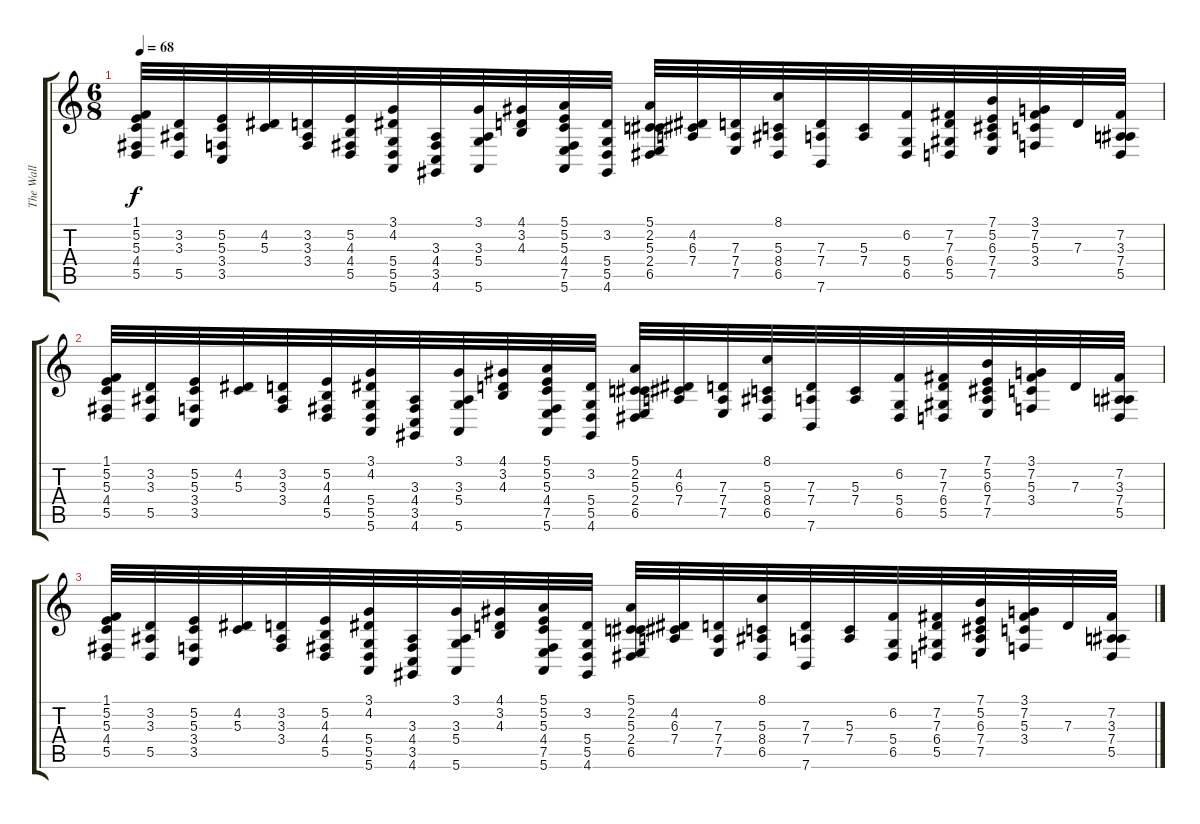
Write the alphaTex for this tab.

\track ("The Wall" "The Wall") {instrument taikodrum}
\staff {score tabs}
\tuning (E4 B3 G3 D3 A2 E2) {hide}
\ts (6 8)
\tempo 68
\clef g2
\ks c
(1.1 5.2 5.3 4.4 5.5).32{dy f volume 0 instrument taikodrum} (3.2 3.3 5.5).32 (5.2 5.3 3.4 3.5).32 (4.2 5.3).32 (3.2 3.3 3.4).32 (5.2 4.3 4.4 5.5).32 (3.1 4.2 5.4 5.5 5.6).32 (3.3 4.4 3.5 4.6).32 (3.1 3.3 5.4 5.6).32 (4.1 3.2 4.3).32 (5.1 5.2 5.3 4.4 7.5 5.6).32 (3.2 5.4 5.5 4.6).32 (5.1 2.2 5.3 2.4 6.5).32 (4.2 6.3 7.4).32 (7.3 7.4 7.5).32 (8.1 5.3 8.4 6.5).32 (7.3 7.4 7.6).32 (5.3 7.4).32 (6.2 5.4 6.5).32 (7.2 7.3 6.4 5.5).32 (7.1 5.2 6.3 7.4 7.5).32 (3.1 7.2 5.3 3.4).32 7.3.32 (7.2 3.3 7.4 5.5).32 |
(1.1 5.2 5.3 4.4 5.5).32 (3.2 3.3 5.5).32 (5.2 5.3 3.4 3.5).32 (4.2 5.3).32 (3.2 3.3 3.4).32 (5.2 4.3 4.4 5.5).32 (3.1 4.2 5.4 5.5 5.6).32 (3.3 4.4 3.5 4.6).32 (3.1 3.3 5.4 5.6).32 (4.1 3.2 4.3).32 (5.1 5.2 5.3 4.4 7.5 5.6).32 (3.2 5.4 5.5 4.6).32 (5.1 2.2 5.3 2.4 6.5).32 (4.2 6.3 7.4).32 (7.3 7.4 7.5).32 (8.1 5.3 8.4 6.5).32 (7.3 7.4 7.6).32 (5.3 7.4).32 (6.2 5.4 6.5).32 (7.2 7.3 6.4 5.5).32 (7.1 5.2 6.3 7.4 7.5).32 (3.1 7.2 5.3 3.4).32 7.3.32 (7.2 3.3 7.4 5.5).32 |
(1.1 5.2 5.3 4.4 5.5).32 (3.2 3.3 5.5).32 (5.2 5.3 3.4 3.5).32 (4.2 5.3).32 (3.2 3.3 3.4).32 (5.2 4.3 4.4 5.5).32 (3.1 4.2 5.4 5.5 5.6).32 (3.3 4.4 3.5 4.6).32 (3.1 3.3 5.4 5.6).32 (4.1 3.2 4.3).32 (5.1 5.2 5.3 4.4 7.5 5.6).32 (3.2 5.4 5.5 4.6).32 (5.1 2.2 5.3 2.4 6.5).32 (4.2 6.3 7.4).32 (7.3 7.4 7.5).32 (8.1 5.3 8.4 6.5).32 (7.3 7.4 7.6).32 (5.3 7.4).32 (6.2 5.4 6.5).32 (7.2 7.3 6.4 5.5).32 (7.1 5.2 6.3 7.4 7.5).32 (3.1 7.2 5.3 3.4).32 7.3.32 (7.2 3.3 7.4 5.5).32
